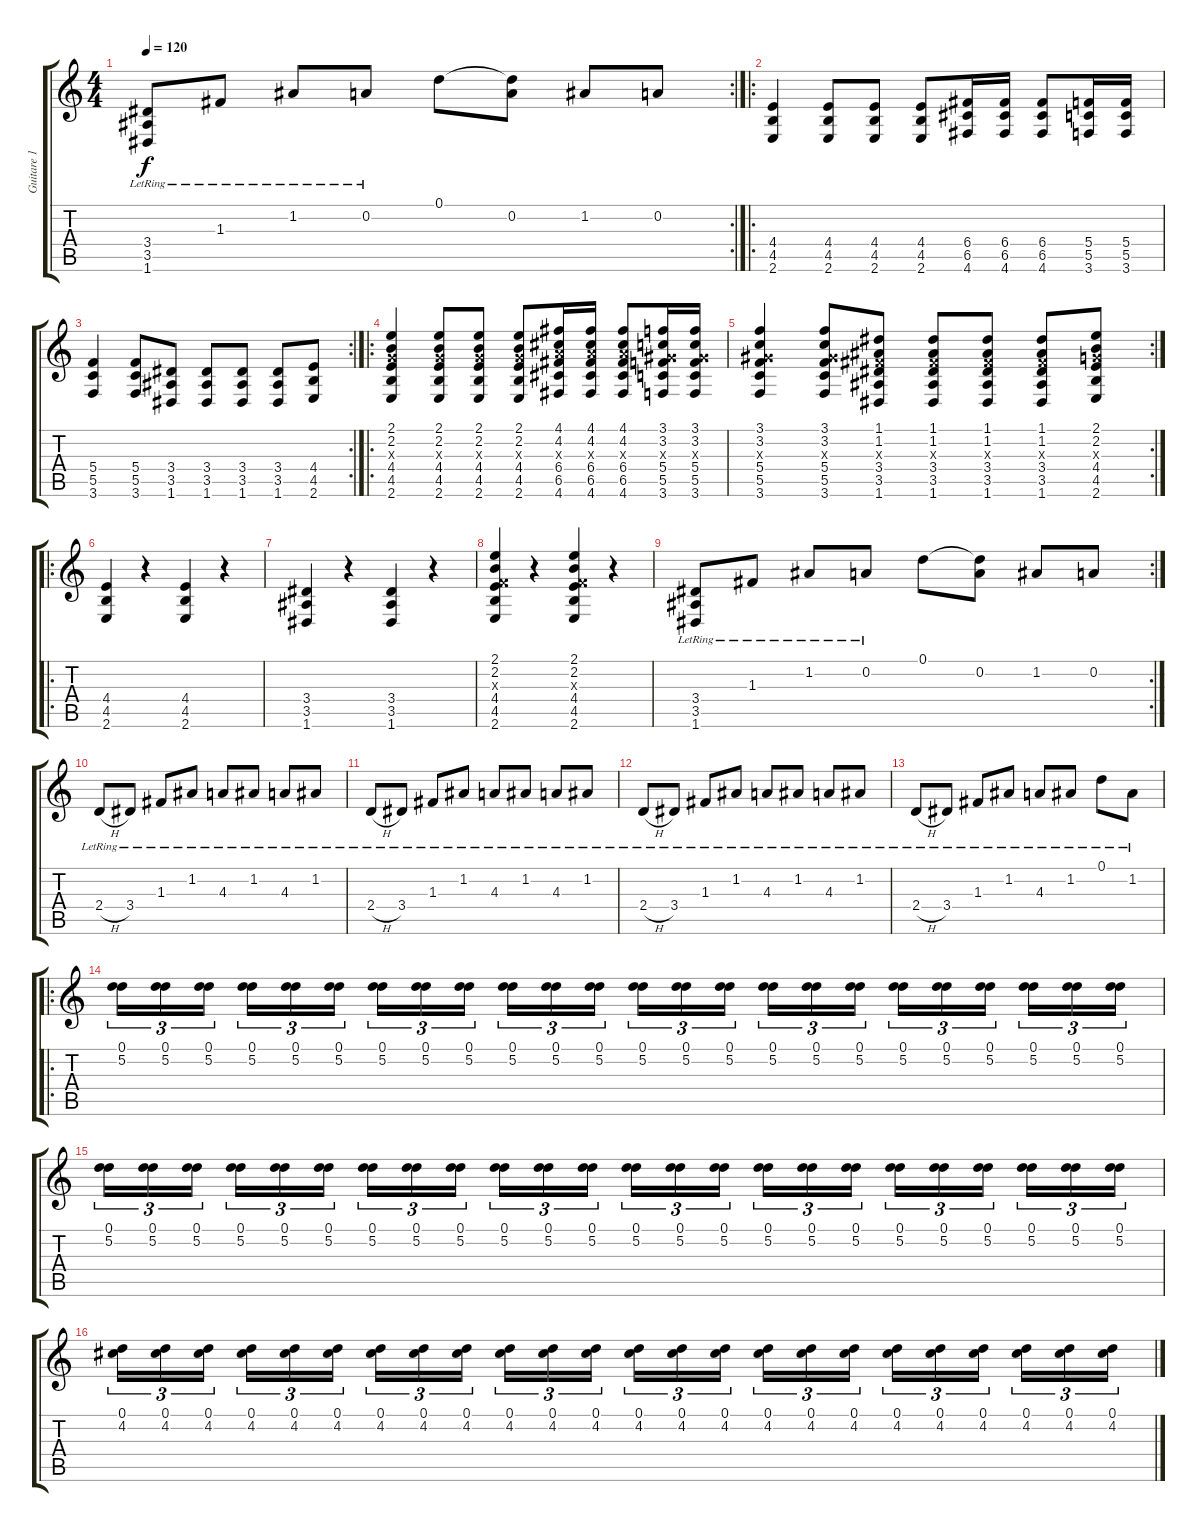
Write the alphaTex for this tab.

\track ("Guitare 1" "Guitare 1") {instrument distortionguitar}
\staff {score tabs}
\tuning (D4 A3 F3 C3 G2 D2) {hide}
\rc 2
\ts (4 4)
\tempo 120
\clef g2
\ks c
(3.4{lr} 3.5{lr} 1.6{lr}).8{dy f} 1.3{lr}.8 1.2{lr}.8 0.2{lr}.8 0.1.8 (0.1{t} 0.2).8 1.2.8 0.2.8 |
\ro
(4.4 4.5 2.6).4 (4.4 4.5 2.6).8 (4.4 4.5 2.6).8 (4.4 4.5 2.6).8 (6.4 6.5 4.6).16 (6.4 6.5 4.6).16 (6.4 6.5 4.6).8 (5.4 5.5 3.6).16 (5.4 5.5 3.6).16 |
\rc 2
(5.4 5.5 3.6).4 (5.4 5.5 3.6).8 (3.4 3.5 1.6).8 (3.4 3.5 1.6).8 (3.4 3.5 1.6).8 (3.4 3.5 1.6).8 (4.4 4.5 2.6).8 |
\ro
(2.1 2.2 2.3{x} 4.4 4.5 2.6).4 (2.1 2.2 2.3{x} 4.4 4.5 2.6).8 (2.1 2.2 2.3{x} 4.4 4.5 2.6).8 (2.1 2.2 2.3{x} 4.4 4.5 2.6).8 (4.1 4.2 4.3{x} 6.4 6.5 4.6).16 (4.1 4.2 4.3{x} 6.4 6.5 4.6).16 (4.1 4.2 4.3{x} 6.4 6.5 4.6).8 (3.1 3.2 3.3{x} 5.4 5.5 3.6).16 (3.1 3.2 3.3{x} 5.4 5.5 3.6).16 |
\rc 2
(3.1 3.2 3.3{x} 5.4 5.5 3.6).4 (3.1 3.2 3.3{x} 5.4 5.5 3.6).8 (1.1 1.2 1.3{x} 3.4 3.5 1.6).8 (1.1 1.2 1.3{x} 3.4 3.5 1.6).8 (1.1 1.2 1.3{x} 3.4 3.5 1.6).8 (1.1 1.2 1.3{x} 3.4 3.5 1.6).8 (2.1 2.2 2.3{x} 4.4 4.5 2.6).8 |
\ro
(4.4 4.5 2.6).4 r.4 (4.4 4.5 2.6).4 r.4 |
(3.4 3.5 1.6).4 r.4 (3.4 3.5 1.6).4 r.4 |
(2.1 2.2 0.3{x} 4.4 4.5 2.6).4 r.4 (2.1 2.2 0.3{x} 4.4 4.5 2.6).4 r.4 |
\rc 2
(3.4{lr} 3.5{lr} 1.6{lr}).8 1.3{lr}.8 1.2{lr}.8 0.2{lr}.8 0.1.8 (0.1{t} 0.2).8 1.2.8 0.2.8 |
2.4{h lr}.8{volume 9 instrument overdrivenguitar} 3.4{lr}.8 1.3{lr}.8 1.2{lr}.8 4.3{lr}.8 1.2{lr}.8 4.3{lr}.8 1.2{lr}.8 |
2.4{h lr}.8 3.4{lr}.8 1.3{lr}.8 1.2{lr}.8 4.3{lr}.8 1.2{lr}.8 4.3{lr}.8 1.2{lr}.8 |
2.4{h lr}.8 3.4{lr}.8 1.3{lr}.8 1.2{lr}.8 4.3{lr}.8 1.2{lr}.8 4.3{lr}.8 1.2{lr}.8 |
2.4{h lr}.8 3.4{lr}.8 1.3{lr}.8 1.2{lr}.8 4.3{lr}.8 1.2{lr}.8 0.1{lr}.8 1.2{lr}.8 |
\ro
(0.1 5.2).16{tu (3 2) volume 16 instrument distortionguitar} (0.1 5.2).16{tu (3 2)} (0.1 5.2).16{tu (3 2) beam splitsecondary} (0.1 5.2).16{tu (3 2)} (0.1 5.2).16{tu (3 2)} (0.1 5.2).16{tu (3 2)} (0.1 5.2).16{tu (3 2)} (0.1 5.2).16{tu (3 2)} (0.1 5.2).16{tu (3 2) beam splitsecondary} (0.1 5.2).16{tu (3 2)} (0.1 5.2).16{tu (3 2)} (0.1 5.2).16{tu (3 2)} (0.1 5.2).16{tu (3 2)} (0.1 5.2).16{tu (3 2)} (0.1 5.2).16{tu (3 2) beam splitsecondary} (0.1 5.2).16{tu (3 2)} (0.1 5.2).16{tu (3 2)} (0.1 5.2).16{tu (3 2)} (0.1 5.2).16{tu (3 2)} (0.1 5.2).16{tu (3 2)} (0.1 5.2).16{tu (3 2) beam splitsecondary} (0.1 5.2).16{tu (3 2)} (0.1 5.2).16{tu (3 2)} (0.1 5.2).16{tu (3 2)} |
(0.1 5.2).16{tu (3 2)} (0.1 5.2).16{tu (3 2)} (0.1 5.2).16{tu (3 2) beam splitsecondary} (0.1 5.2).16{tu (3 2)} (0.1 5.2).16{tu (3 2)} (0.1 5.2).16{tu (3 2)} (0.1 5.2).16{tu (3 2)} (0.1 5.2).16{tu (3 2)} (0.1 5.2).16{tu (3 2) beam splitsecondary} (0.1 5.2).16{tu (3 2)} (0.1 5.2).16{tu (3 2)} (0.1 5.2).16{tu (3 2)} (0.1 5.2).16{tu (3 2)} (0.1 5.2).16{tu (3 2)} (0.1 5.2).16{tu (3 2) beam splitsecondary} (0.1 5.2).16{tu (3 2)} (0.1 5.2).16{tu (3 2)} (0.1 5.2).16{tu (3 2)} (0.1 5.2).16{tu (3 2)} (0.1 5.2).16{tu (3 2)} (0.1 5.2).16{tu (3 2) beam splitsecondary} (0.1 5.2).16{tu (3 2)} (0.1 5.2).16{tu (3 2)} (0.1 5.2).16{tu (3 2)} |
(0.1 4.2).16{tu (3 2)} (0.1 4.2).16{tu (3 2)} (0.1 4.2).16{tu (3 2) beam splitsecondary} (0.1 4.2).16{tu (3 2)} (0.1 4.2).16{tu (3 2)} (0.1 4.2).16{tu (3 2)} (0.1 4.2).16{tu (3 2)} (0.1 4.2).16{tu (3 2)} (0.1 4.2).16{tu (3 2) beam splitsecondary} (0.1 4.2).16{tu (3 2)} (0.1 4.2).16{tu (3 2)} (0.1 4.2).16{tu (3 2)} (0.1 4.2).16{tu (3 2)} (0.1 4.2).16{tu (3 2)} (0.1 4.2).16{tu (3 2) beam splitsecondary} (0.1 4.2).16{tu (3 2)} (0.1 4.2).16{tu (3 2)} (0.1 4.2).16{tu (3 2)} (0.1 4.2).16{tu (3 2)} (0.1 4.2).16{tu (3 2)} (0.1 4.2).16{tu (3 2) beam splitsecondary} (0.1 4.2).16{tu (3 2)} (0.1 4.2).16{tu (3 2)} (0.1 4.2).16{tu (3 2)}
